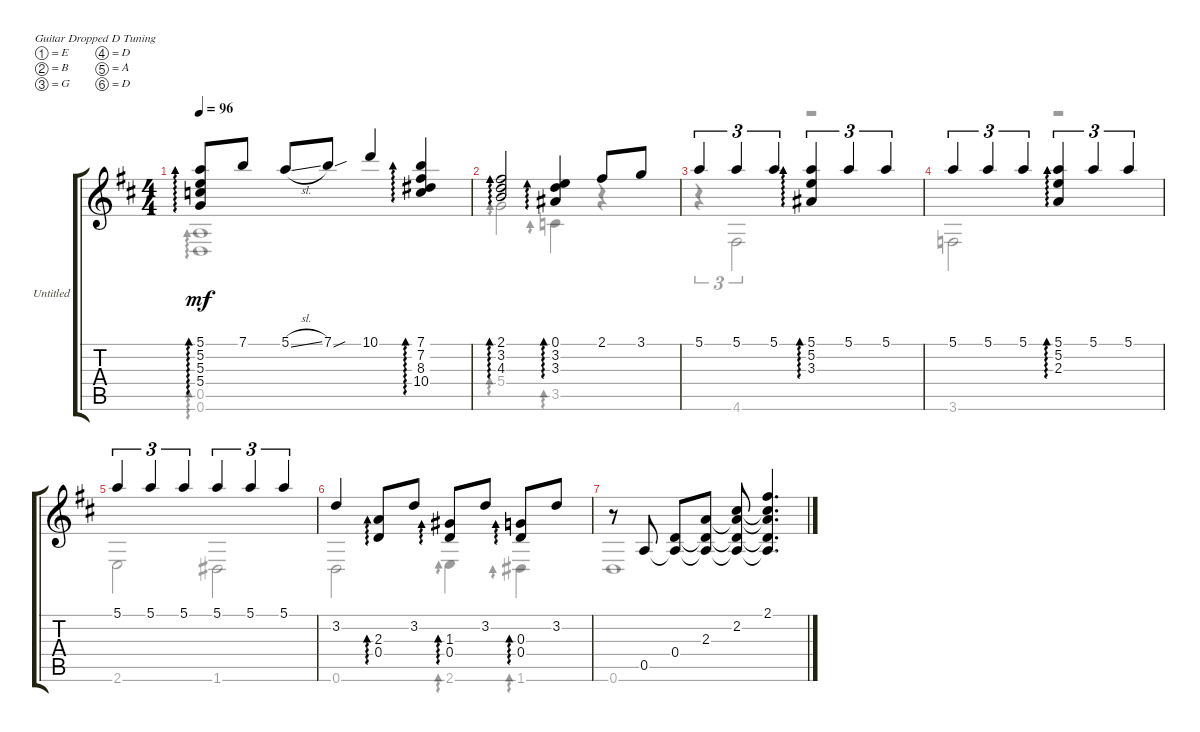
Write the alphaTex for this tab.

\bracketExtendMode groupsimilarinstruments
\firstSystemTrackNameOrientation horizontal
\otherSystemsTrackNameOrientation horizontal
\track ("Untitled" "Untitled") {instrument acousticguitarnylon}
\staff {score tabs}
\tuning (E4 B3 G3 D3 A2 D2)
\voice
\ts (4 4)
\tempo 96
\clef g2
\ks bminor
(5.1 5.2 5.3 5.4).8{ad 0 dy mf} 7.1.8 5.1{sl}.8 7.1{sou}.8 10.1.4 (7.1 7.2 8.3 10.4).4{ad 0} |
(2.1 3.2 4.3).2{ad 0} (0.1 3.2 3.3).4{ad 0} 2.1.8 3.1.8 |
5.1.4{tu (3 2)} 5.1.4{tu (3 2)} 5.1.4{tu (3 2)} (5.1 5.2 3.3).4{tu (3 2) ad 0} 5.1.4{tu (3 2)} 5.1.4{tu (3 2)} |
5.1.4{tu (3 2)} 5.1.4{tu (3 2)} 5.1.4{tu (3 2)} (5.1 5.2 2.3).4{tu (3 2) ad 0} 5.1.4{tu (3 2)} 5.1.4{tu (3 2)} |
5.1.4{tu (3 2)} 5.1.4{tu (3 2)} 5.1.4{tu (3 2)} 5.1.4{tu (3 2)} 5.1.4{tu (3 2)} 5.1.4{tu (3 2)} |
3.2.4 (2.3 0.4).8{ad 0} 3.2.8 (1.3 0.4).8{ad 0} 3.2.8 (0.3 0.4).8{ad 0} 3.2.8 |
r.8 0.5.8 (0.4 0.5{t}).8 (2.3 0.4{t} 0.5{t}).8 (2.2 2.3{t} 0.4{t} 0.5{t}).8 (2.1 2.2{t} 2.3{t} 0.4{t} 0.5{t}).4{d}
\voice
\clef g2
\ottava regular
\simile none
\ks bminor
(0.5 0.6).1{ad 0 dy mf} |
5.4.2{ad 0} 3.5.4{ad 0} r.4 |
r.4{tu (3 2)} 4.6.2{tu (3 2)} r.2{ad 0} |
3.6.2 r.2{ad 0} |
2.6.2 1.6.2 |
0.6.2 2.6.4{ad 0} 1.6.4{ad 0} |
0.6.1
